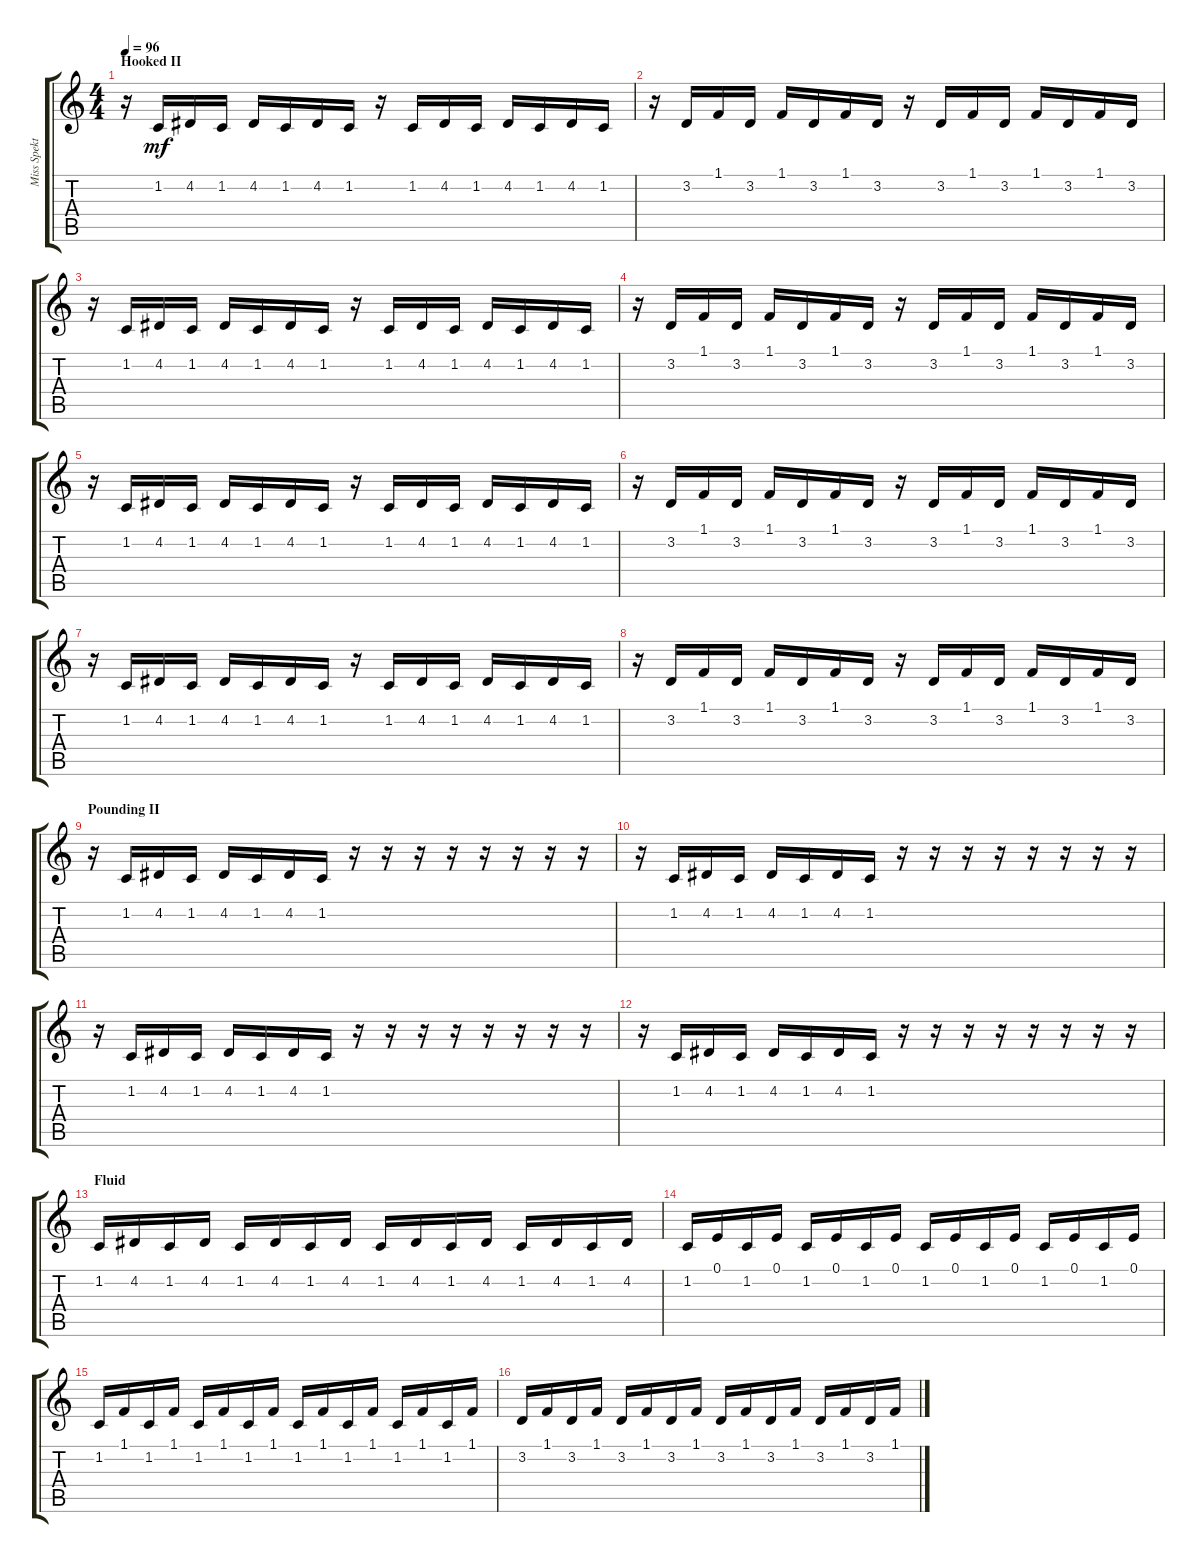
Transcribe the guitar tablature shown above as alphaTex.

\track ("Miss Spektor's Right" "Miss Spekt") {instrument acousticgrandpiano}
\staff {score tabs}
\tuning (E4 B3 G3 D3 A2 E2) {hide}
\ts (4 4)
\section ("" "Hooked II")
\tempo 96
\clef g2
\ks c
r.16{dy mf} 1.2.16 4.2.16 1.2.16 4.2.16 1.2.16 4.2.16 1.2.16 r.16 1.2.16 4.2.16 1.2.16 4.2.16 1.2.16 4.2.16 1.2.16 |
r.16 3.2.16 1.1.16 3.2.16 1.1.16 3.2.16 1.1.16 3.2.16 r.16 3.2.16 1.1.16 3.2.16 1.1.16 3.2.16 1.1.16 3.2.16 |
r.16 1.2.16 4.2.16 1.2.16 4.2.16 1.2.16 4.2.16 1.2.16 r.16 1.2.16 4.2.16 1.2.16 4.2.16 1.2.16 4.2.16 1.2.16 |
r.16 3.2.16 1.1.16 3.2.16 1.1.16 3.2.16 1.1.16 3.2.16 r.16 3.2.16 1.1.16 3.2.16 1.1.16 3.2.16 1.1.16 3.2.16 |
r.16 1.2.16 4.2.16 1.2.16 4.2.16 1.2.16 4.2.16 1.2.16 r.16 1.2.16 4.2.16 1.2.16 4.2.16 1.2.16 4.2.16 1.2.16 |
r.16 3.2.16 1.1.16 3.2.16 1.1.16 3.2.16 1.1.16 3.2.16 r.16 3.2.16 1.1.16 3.2.16 1.1.16 3.2.16 1.1.16 3.2.16 |
r.16 1.2.16 4.2.16 1.2.16 4.2.16 1.2.16 4.2.16 1.2.16 r.16 1.2.16 4.2.16 1.2.16 4.2.16 1.2.16 4.2.16 1.2.16 |
r.16 3.2.16 1.1.16 3.2.16 1.1.16 3.2.16 1.1.16 3.2.16 r.16 3.2.16 1.1.16 3.2.16 1.1.16 3.2.16 1.1.16 3.2.16 |
\section ("" "Pounding II")
r.16 1.2.16 4.2.16 1.2.16 4.2.16 1.2.16 4.2.16 1.2.16 r.16 r.16 r.16 r.16 r.16 r.16 r.16 r.16 |
r.16 1.2.16 4.2.16 1.2.16 4.2.16 1.2.16 4.2.16 1.2.16 r.16 r.16 r.16 r.16 r.16 r.16 r.16 r.16 |
r.16 1.2.16 4.2.16 1.2.16 4.2.16 1.2.16 4.2.16 1.2.16 r.16 r.16 r.16 r.16 r.16 r.16 r.16 r.16 |
r.16 1.2.16 4.2.16 1.2.16 4.2.16 1.2.16 4.2.16 1.2.16 r.16 r.16 r.16 r.16 r.16 r.16 r.16 r.16 |
\section ("" "Fluid")
1.2.16 4.2.16 1.2.16 4.2.16 1.2.16 4.2.16 1.2.16 4.2.16 1.2.16 4.2.16 1.2.16 4.2.16 1.2.16 4.2.16 1.2.16 4.2.16 |
1.2.16 0.1.16 1.2.16 0.1.16 1.2.16 0.1.16 1.2.16 0.1.16 1.2.16 0.1.16 1.2.16 0.1.16 1.2.16 0.1.16 1.2.16 0.1.16 |
1.2.16 1.1.16 1.2.16 1.1.16 1.2.16 1.1.16 1.2.16 1.1.16 1.2.16 1.1.16 1.2.16 1.1.16 1.2.16 1.1.16 1.2.16 1.1.16 |
3.2.16 1.1.16 3.2.16 1.1.16 3.2.16 1.1.16 3.2.16 1.1.16 3.2.16 1.1.16 3.2.16 1.1.16 3.2.16 1.1.16 3.2.16 1.1.16
